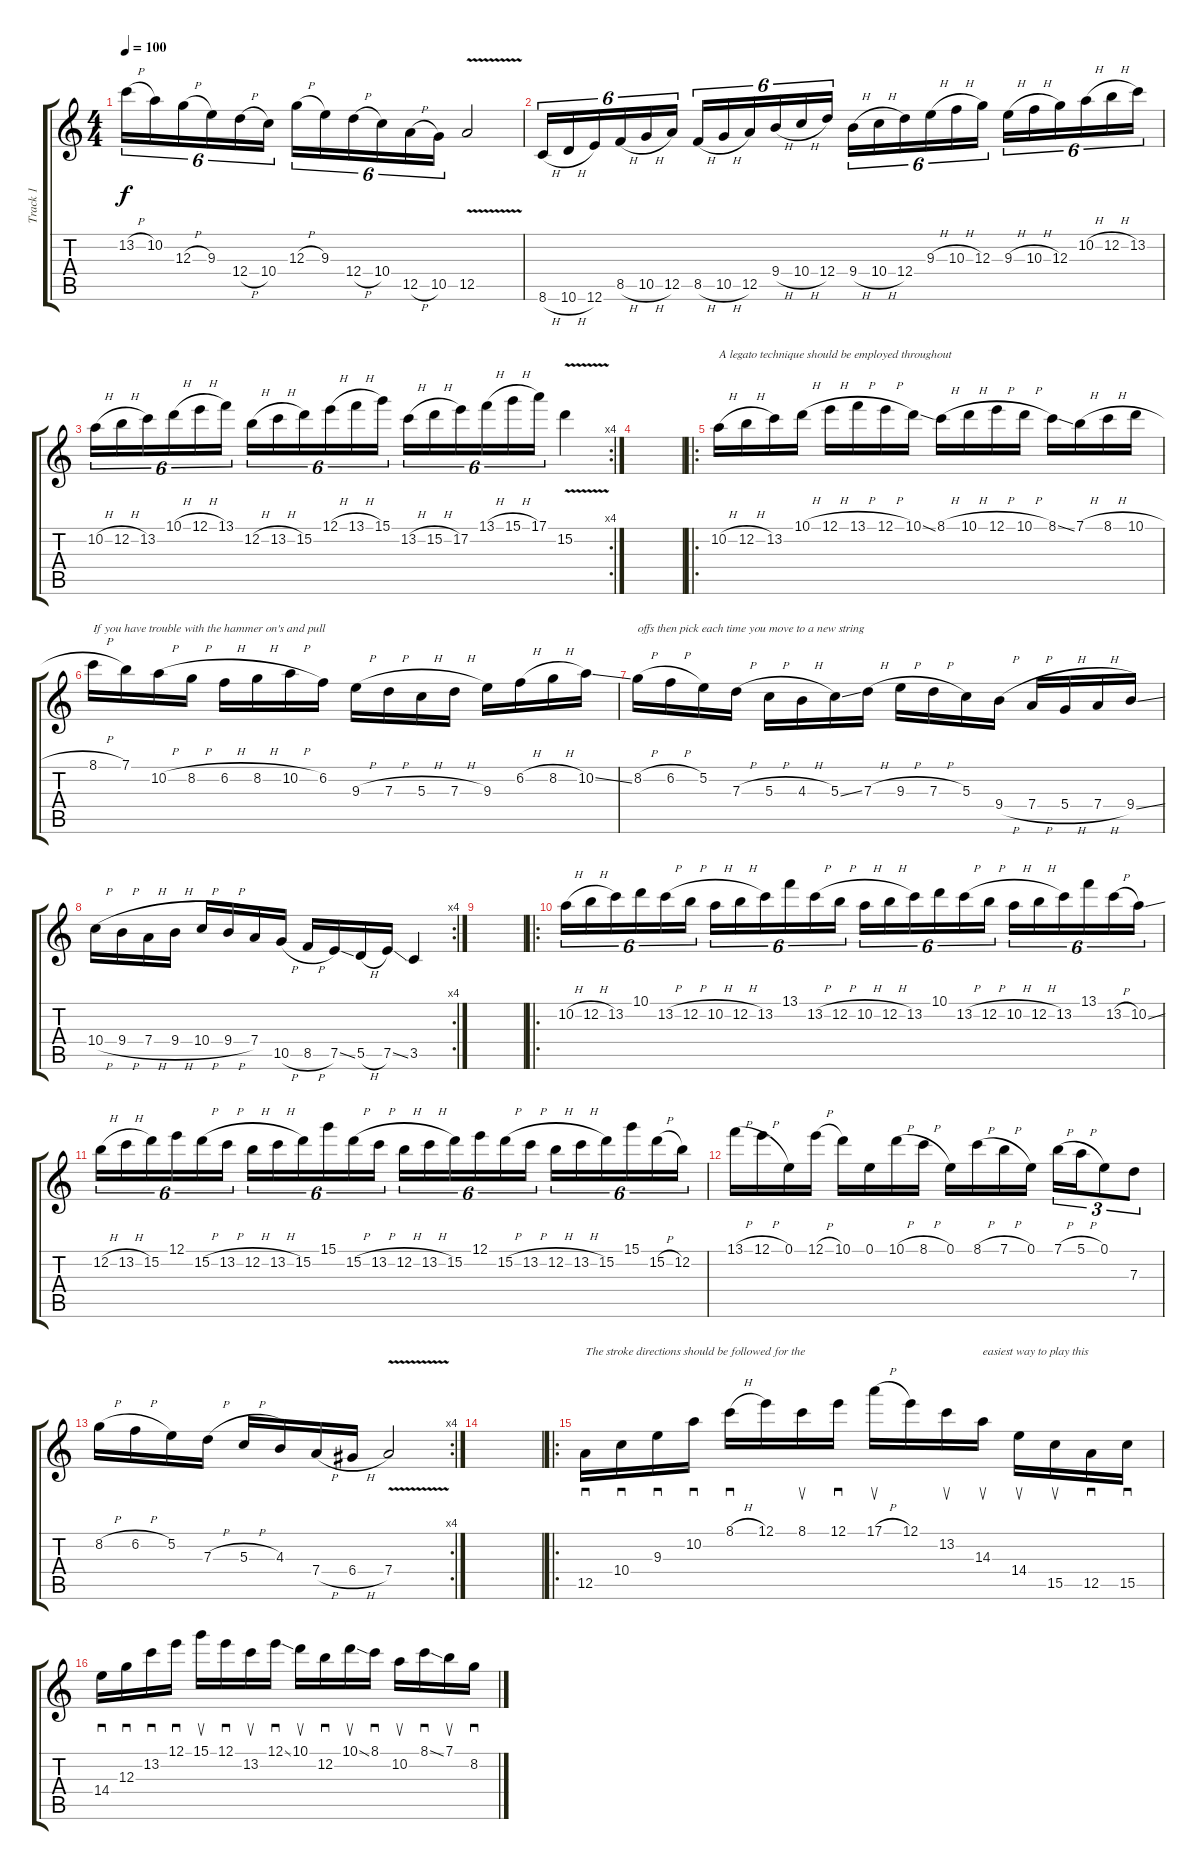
\track ("Track 1" "Track 1") {instrument distortionguitar}
\staff {score tabs}
\tuning (E4 B3 G3 D3 A2 E2) {hide}
\ts (4 4)
\tempo 100
\clef g2
\ks c
13.2{h}.16{tu (6 4) dy f} 10.2.16{tu (6 4)} 12.3{h}.16{tu (6 4)} 9.3.16{tu (6 4)} 12.4{h}.16{tu (6 4)} 10.4.16{tu (6 4)} 12.3{h}.16{tu (6 4)} 9.3.16{tu (6 4)} 12.4{h}.16{tu (6 4)} 10.4.16{tu (6 4)} 12.5{h}.16{tu (6 4)} 10.5.16{tu (6 4)} 12.5{v}.2 |
8.6{h}.16{tu (6 4)} 10.6{h}.16{tu (6 4)} 12.6.16{tu (6 4)} 8.5{h}.16{tu (6 4)} 10.5{h}.16{tu (6 4)} 12.5.16{tu (6 4)} 8.5{h}.16{tu (6 4)} 10.5{h}.16{tu (6 4)} 12.5.16{tu (6 4)} 9.4{h}.16{tu (6 4)} 10.4{h}.16{tu (6 4)} 12.4.16{tu (6 4)} 9.4{h}.16{tu (6 4)} 10.4{h}.16{tu (6 4)} 12.4.16{tu (6 4)} 9.3{h}.16{tu (6 4)} 10.3{h}.16{tu (6 4)} 12.3.16{tu (6 4)} 9.3{h}.16{tu (6 4)} 10.3{h}.16{tu (6 4)} 12.3.16{tu (6 4)} 10.2{h}.16{tu (6 4)} 12.2{h}.16{tu (6 4)} 13.2.16{tu (6 4)} |
\rc 4
10.2{h}.16{tu (6 4)} 12.2{h}.16{tu (6 4)} 13.2.16{tu (6 4)} 10.1{h}.16{tu (6 4)} 12.1{h}.16{tu (6 4)} 13.1.16{tu (6 4)} 12.2{h}.16{tu (6 4)} 13.2{h}.16{tu (6 4)} 15.2.16{tu (6 4)} 12.1{h}.16{tu (6 4)} 13.1{h}.16{tu (6 4)} 15.1.16{tu (6 4)} 13.2{h}.16{tu (6 4)} 15.2{h}.16{tu (6 4)} 17.2.16{tu (6 4)} 13.1{h}.16{tu (6 4)} 15.1{h}.16{tu (6 4)} 17.1.16{tu (6 4)} 15.2{v}.4 |
|
\ro
10.2{h}.16{txt "A legato technique should be employed throughout"} 12.2{h}.16 13.2.16 10.1{h}.16 12.1{h}.16 13.1{h}.16 12.1{h}.16 10.1{ss}.16 8.1{h}.16 10.1{h}.16 12.1{h}.16 10.1{h}.16 8.1{ss}.16 7.1{h}.16 8.1{h}.16 10.1{h}.16 |
8.1{h}.16{txt "If you have trouble with the hammer on's and pull "} 7.1.16 10.2{h}.16 8.2{h}.16 6.2{h}.16 8.2{h}.16 10.2{h}.16 6.2.16 9.3{h}.16 7.3{h}.16 5.3{h}.16 7.3{h}.16 9.3.16 6.2{h}.16 8.2{h}.16 10.2{ss}.16 |
8.2{h}.16{txt "offs then pick each time you move to a new string"} 6.2{h}.16 5.2.16 7.3{h}.16 5.3{h}.16 4.3{h}.16 5.3{ss}.16 7.3{h}.16 9.3{h}.16 7.3{h}.16 5.3.16 9.4{h}.16 7.4{h}.16 5.4{h}.16 7.4{h}.16 9.4{ss}.16 |
\rc 4
10.4{h}.16 9.4{h}.16 7.4{h}.16 9.4{h}.16 10.4{h}.16 9.4{h}.16 7.4.16 10.5{h}.16 8.5{h}.16 7.5{ss}.16 5.5{h}.16 7.5{ss}.16 3.5.4 |
|
\ro
10.2{h}.16{tu (6 4)} 12.2{h}.16{tu (6 4)} 13.2.16{tu (6 4)} 10.1.16{tu (6 4)} 13.2{h}.16{tu (6 4)} 12.2{h}.16{tu (6 4)} 10.2{h}.16{tu (6 4)} 12.2{h}.16{tu (6 4)} 13.2.16{tu (6 4)} 13.1.16{tu (6 4)} 13.2{h}.16{tu (6 4)} 12.2{h}.16{tu (6 4)} 10.2{h}.16{tu (6 4)} 12.2{h}.16{tu (6 4)} 13.2.16{tu (6 4)} 10.1.16{tu (6 4)} 13.2{h}.16{tu (6 4)} 12.2{h}.16{tu (6 4)} 10.2{h}.16{tu (6 4)} 12.2{h}.16{tu (6 4)} 13.2.16{tu (6 4)} 13.1.16{tu (6 4)} 13.2{h}.16{tu (6 4)} 10.2{ss}.16{tu (6 4)} |
12.2{h}.16{tu (6 4)} 13.2{h}.16{tu (6 4)} 15.2.16{tu (6 4)} 12.1.16{tu (6 4)} 15.2{h}.16{tu (6 4)} 13.2{h}.16{tu (6 4)} 12.2{h}.16{tu (6 4)} 13.2{h}.16{tu (6 4)} 15.2.16{tu (6 4)} 15.1.16{tu (6 4)} 15.2{h}.16{tu (6 4)} 13.2{h}.16{tu (6 4)} 12.2{h}.16{tu (6 4)} 13.2{h}.16{tu (6 4)} 15.2.16{tu (6 4)} 12.1.16{tu (6 4)} 15.2{h}.16{tu (6 4)} 13.2{h}.16{tu (6 4)} 12.2{h}.16{tu (6 4)} 13.2{h}.16{tu (6 4)} 15.2.16{tu (6 4)} 15.1.16{tu (6 4)} 15.2{h}.16{tu (6 4)} 12.2.16{tu (6 4)} |
13.1{h}.16 12.1{h}.16 0.1.16 12.1{h}.16 10.1.16 0.1.16 10.1{h}.16 8.1{h}.16 0.1.16 8.1{h}.16 7.1{h}.16 0.1.16 7.1{h}.16{tu (3 2)} 5.1{h}.16{tu (3 2)} 0.1.8{tu (3 2)} 7.3.8{tu (3 2)} |
\rc 4
8.2{h}.16 6.2{h}.16 5.2.16 7.3{h}.16 5.3{h}.16 4.3.16 7.4{h}.16 6.4{h}.16 7.4{v}.2 |
|
\ro
12.5.16{sd txt "The stroke directions should be followed for the "} 10.4.16{sd} 9.3.16{sd} 10.2.16{sd} 8.1{h}.16{sd} 12.1.16 8.1.16{su} 12.1.16{sd} 17.1{h}.16{su} 12.1.16 13.2.16{su} 14.3.16{su txt "easiest way to play this"} 14.4.16{su} 15.5.16{su} 12.5.16{sd} 15.5.16{sd} |
14.4.16{sd} 12.3.16{sd} 13.2.16{sd} 12.1.16{sd} 15.1.16{su} 12.1.16{sd} 13.2.16{su} 12.1{ss}.16{sd} 10.1.16{su} 12.2.16{sd} 10.1{ss}.16{su} 8.1.16{sd} 10.2.16{su} 8.1{ss}.16{sd} 7.1.16{su} 8.2.16{sd}
